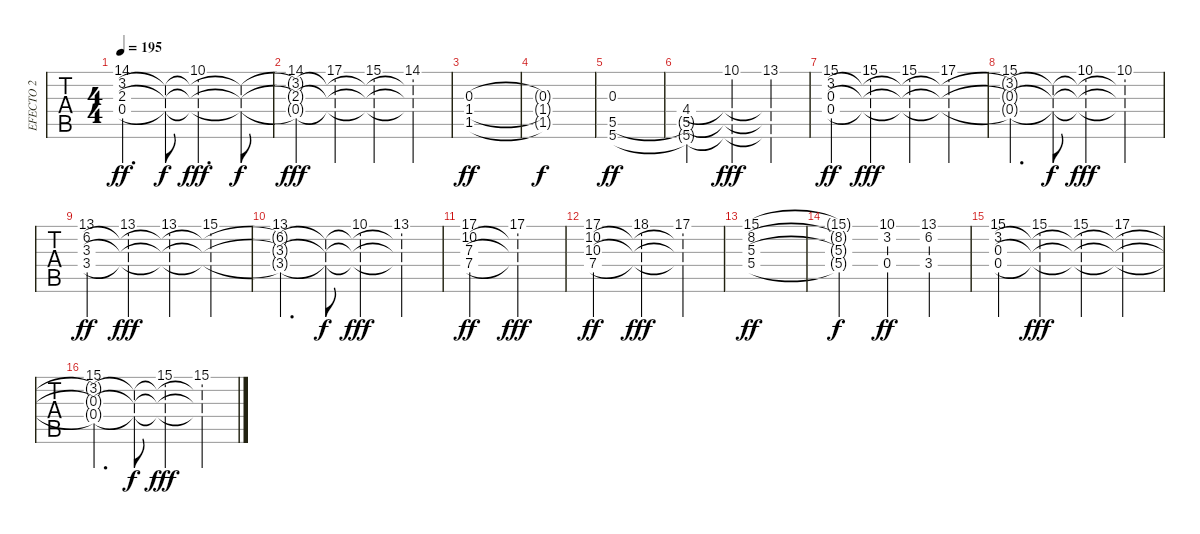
\track ("EFECTO 2" "EFECTO 2") {instrument churchorgan}
\staff {tabs}
\tuning (Eb4 Bb3 Gb3 Db3 Ab2 Eb2) {hide}
\ts (4 4)
\tempo 195
\clef g2
\ks c
(14.1 3.2 2.3 0.4).4{d dy ff} (3.2{t} 2.3{t} 0.4{t}).8{dy f} (10.1 3.2{t} 2.3{t} 0.4{t}).4{d dy fff} (3.2{t} 2.3{t} 0.4{t}).8{dy f} |
(14.1 3.2{t} 2.3{t} 0.4{t}).4{dy fff} (17.1 3.2{t} 2.3{t} 0.4{t}).4 (15.1 3.2{t} 2.3{t} 0.4{t}).4 (14.1 3.2{t} 2.3{t} 0.4{t}).4 |
(0.3 1.4 1.5).1{dy ff} |
(0.3{t} 1.4{t} 1.5{t}).1{dy f} |
(0.3 5.5 5.6).1{dy ff} |
(4.4 5.5{t} 5.6{t}).2 (10.1 4.4{t} 5.5{t} 5.6{t}).4{dy fff} (13.1 4.4{t} 5.5{t} 5.6{t}).4 |
(15.1 3.2 0.3 0.4).4{dy ff} (15.1 3.2{t} 0.3{t} 0.4{t}).4{dy fff} (15.1 3.2{t} 0.3{t} 0.4{t}).4 (17.1 3.2{t} 0.3{t} 0.4{t}).4 |
(15.1 3.2{t} 0.3{t} 0.4{t}).4{d} (3.2{t} 0.3{t} 0.4{t}).8{dy f} (10.1 3.2{t} 0.3{t} 0.4{t}).4{dy fff} (10.1 3.2{t} 0.3{t} 0.4{t}).4 |
(13.1 6.2 3.3 3.4).4{dy ff} (13.1 6.2{t} 3.3{t} 3.4{t}).4{dy fff} (13.1 6.2{t} 3.3{t} 3.4{t}).4 (15.1 6.2{t} 3.3{t} 3.4{t}).4 |
(13.1 6.2{t} 3.3{t} 3.4{t}).4{d} (6.2{t} 3.3{t} 3.4{t}).8{dy f} (10.1 6.2{t} 3.3{t} 3.4{t}).4{dy fff} (13.1 6.2{t} 3.3{t} 3.4{t}).4 |
(17.1 10.2 7.3 7.4).2{dy ff} (17.1 10.2{t} 7.3{t} 7.4{t}).2{dy fff} |
(17.1 10.2 10.3 7.4).2{dy ff} (18.1 10.2{t} 10.3{t} 7.4{t}).4{dy fff} (17.1 10.2{t} 10.3{t} 7.4{t}).4 |
(15.1 8.2 5.3 5.4).1{dy ff} |
(15.1{t} 8.2{t} 5.3{t} 5.4{t}).2{dy f} (10.1 3.2 0.4).4{dy ff} (13.1 6.2 3.4).4 |
(15.1 3.2 0.3 0.4).4 (15.1 3.2{t} 0.3{t} 0.4{t}).4{dy fff} (15.1 3.2{t} 0.3{t} 0.4{t}).4 (17.1 3.2{t} 0.3{t} 0.4{t}).4 |
(15.1 3.2{t} 0.3{t} 0.4{t}).4{d} (3.2{t} 0.3{t} 0.4{t}).8{dy f} (15.1 3.2{t} 0.3{t} 0.4{t}).4{dy fff} (15.1 3.2{t} 0.3{t} 0.4{t}).4
